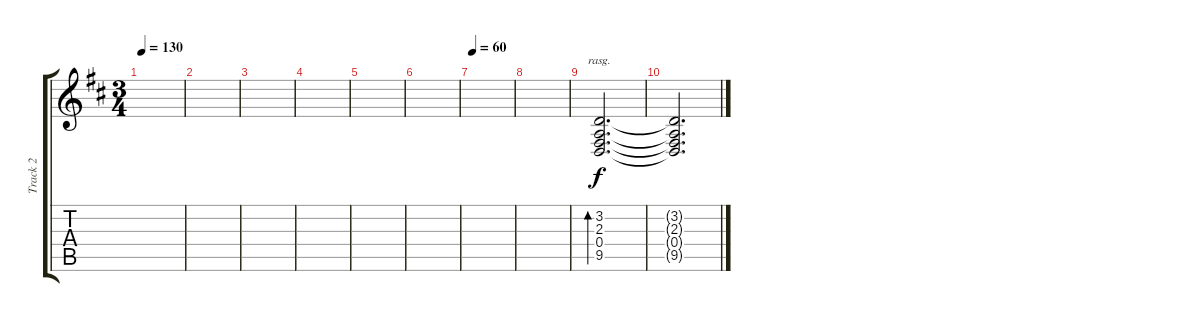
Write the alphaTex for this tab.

\track ("Track 2" "Track 2") {instrument acousticgrandpiano}
\staff {score tabs}
\tuning (E4 B3 G3 D3 A2 E2) {hide}
\ts (3 4)
\tempo 130
\clef g2
\ks d
|
|
|
|
|
|
\tempo 60
|
|
(3.2 2.3 0.4 9.5).2{d bd 480 rasg ii dy f} |
(3.2{t} 2.3{t} 0.4{t} 9.5{t}).2{d}
